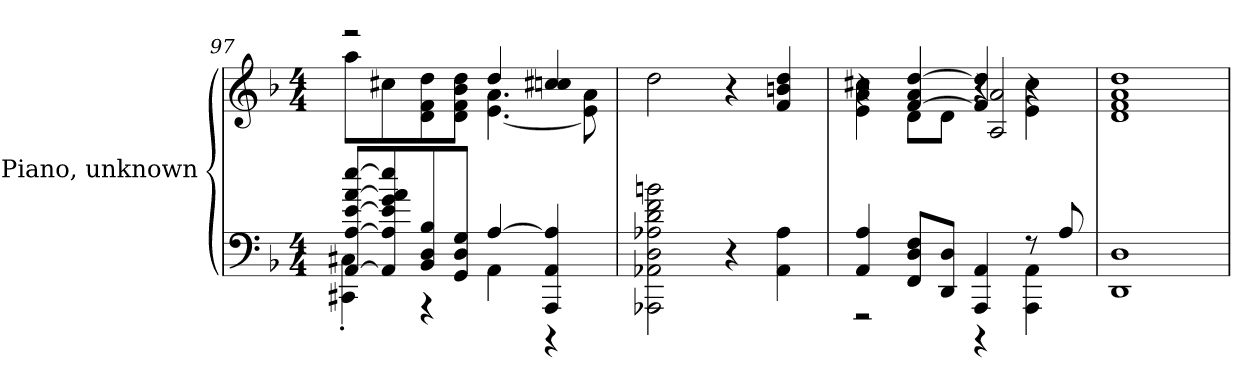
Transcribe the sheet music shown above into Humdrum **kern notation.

**kern	**kern
*part1	*part1
*staff2	*staff1
*I"Piano, unknown	*
*I'Pno.	*
*clefF4	*clefG2
*k[b-]	*k[b-]
*M4/4	*M4/4
=97	=97
*^	*^
[8AA/ [8A/ [8e/ [8a/ [8ee/L	4CC#X\' 4C#X\'	2r	8aa\L
8AA/] 8A/] 8e/] 8g/ 8a/] 8ee/]	.	.	8cc#X\
8BB-/ 8D/ 8B-/	4r	.	8d\ 8f\ 8dd\
8GG/ 8D/ 8G/J	.	.	8d\ 8f\ 8b-\ 8dd\J
[4A/	4AA\	4dd/	[4.e\ 4.a\
4AAA/ 4AA/ 4A/]	4r	4ccn/ 4cc#X/	.
.	.	.	8e\] 8a\
*v	*v	*	*
*	*v	*v
=98	=98
2AAA-X\ 2AA-X\ 2D\ 2A-X\ 2d\ 2f\ 2bn\	2dd\
4r	4r
4AA-\ 4A-\	4f/ 4bn/ 4dd/
!!LO:LB:g=z
=99	=99
*^	*^
*	*	*	*^
4AA/ 4A/	2r	4r	4e\ 4a\ 4cc#X\	2r
8FF/ 8D/ 8F/L	.	[4f/ 4a/ [4dd/	8d\L	.
8DD/ 8D/J	.	.	8d\J	.
4AAA/ 4AA/	4r	4f/] 4dd/]	4r	2A/ 2a/
8r	4AAA\ 4AA\	4r	4e\ 4cc#\	.
8A/	.	.	.	.
*v	*v	*	*	*
*	*v	*v	*v
=100	=100
1DD 1D	1d 1f 1a 1dd
=	=
*-	*-
